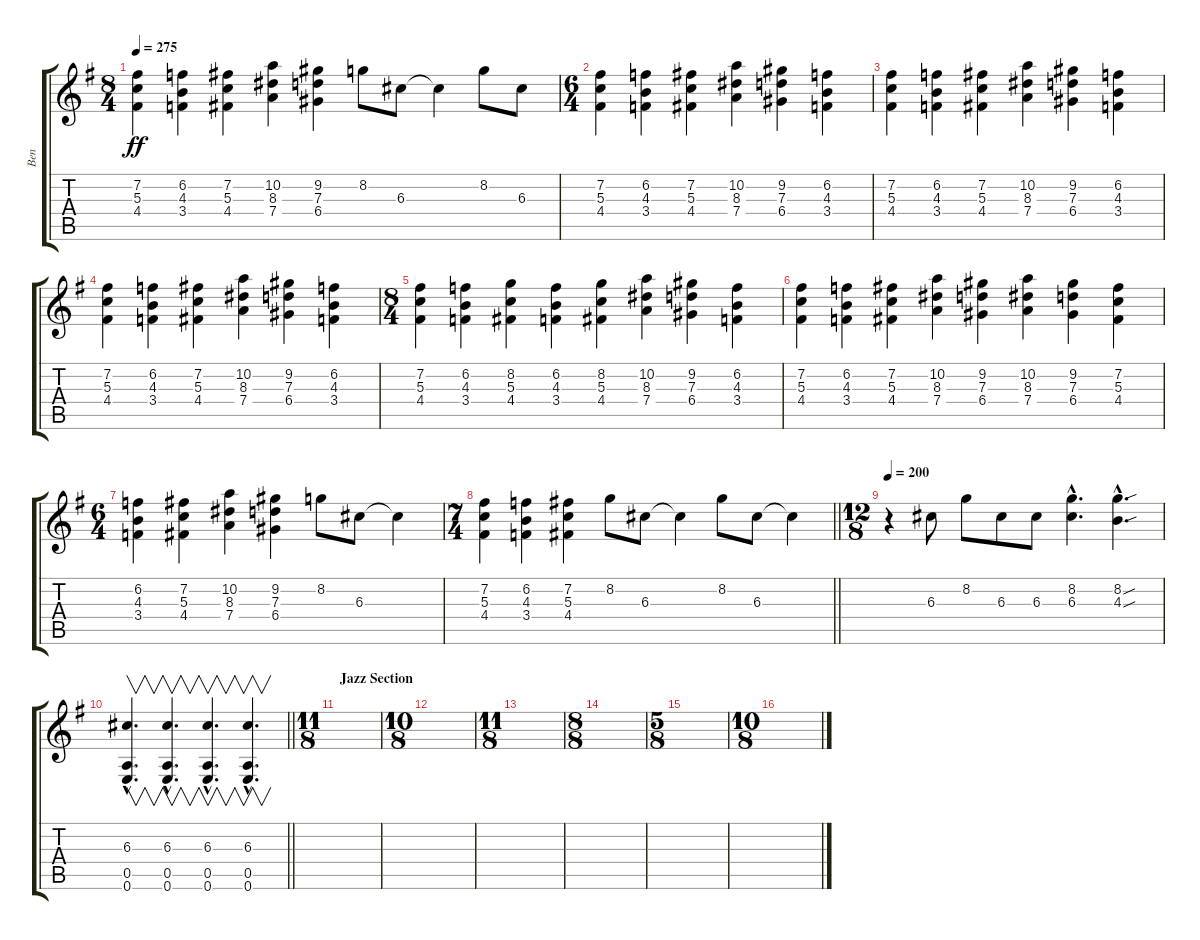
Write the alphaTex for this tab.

\track ("Ben" "Ben") {instrument distortionguitar}
\staff {score tabs}
\tuning (E4 B3 G3 D3 A2 E2) {hide}
\ts (8 4)
\tempo 275
\clef g2
\ks g
(7.2 5.3 4.4).4{dy ff} (6.2 4.3 3.4).4 (7.2 5.3 4.4).4 (10.2 8.3 7.4).4 (9.2 7.3 6.4).4 8.2.8 6.3.8 6.3{t}.4 8.2.8 6.3.8 |
\ts (6 4)
(7.2 5.3 4.4).4 (6.2 4.3 3.4).4 (7.2 5.3 4.4).4 (10.2 8.3 7.4).4 (9.2 7.3 6.4).4 (6.2 4.3 3.4).4 |
(7.2 5.3 4.4).4 (6.2 4.3 3.4).4 (7.2 5.3 4.4).4 (10.2 8.3 7.4).4 (9.2 7.3 6.4).4 (6.2 4.3 3.4).4 |
(7.2 5.3 4.4).4 (6.2 4.3 3.4).4 (7.2 5.3 4.4).4 (10.2 8.3 7.4).4 (9.2 7.3 6.4).4 (6.2 4.3 3.4).4 |
\ts (8 4)
(7.2 5.3 4.4).4 (6.2 4.3 3.4).4 (8.2 5.3 4.4).4 (6.2 4.3 3.4).4 (8.2 5.3 4.4).4 (10.2 8.3 7.4).4 (9.2 7.3 6.4).4 (6.2 4.3 3.4).4 |
(7.2 5.3 4.4).4 (6.2 4.3 3.4).4 (7.2 5.3 4.4).4 (10.2 8.3 7.4).4 (9.2 7.3 6.4).4 (10.2 8.3 7.4).4 (9.2 7.3 6.4).4 (7.2 5.3 4.4).4 |
\ts (6 4)
(6.2 4.3 3.4).4 (7.2 5.3 4.4).4 (10.2 8.3 7.4).4 (9.2 7.3 6.4).4 8.2.8 6.3.8 6.3{t}.4 |
\ts (7 4)
\barLineRight lightlight
(7.2 5.3 4.4).4 (6.2 4.3 3.4).4 (7.2 5.3 4.4).4 8.2.8 6.3.8 6.3{t}.4 8.2.8 6.3.8 6.3{t}.4 |
\ts (12 8)
\tempo 200
r.4 6.3.8 8.2.8 6.3.8 6.3.8 (8.2{hac} 6.3{hac}).4{d} (8.2{sou hac} 4.3{sou hac}).4{d} |
\barLineRight lightlight
(6.3{hac} 0.5{hac} 0.6{hac}).4{v d} (6.3{hac} 0.5{hac} 0.6{hac}).4{v d} (6.3{hac} 0.5{hac} 0.6{hac}).4{v d} (6.3{hac} 0.5{hac} 0.6{hac}).4{v d} |
\ts (11 8)
\section ("" "Jazz Section")
|
\ts (10 8)
|
\ts (11 8)
|
\ts (8 8)
|
\ts (5 8)
|
\ts (10 8)
